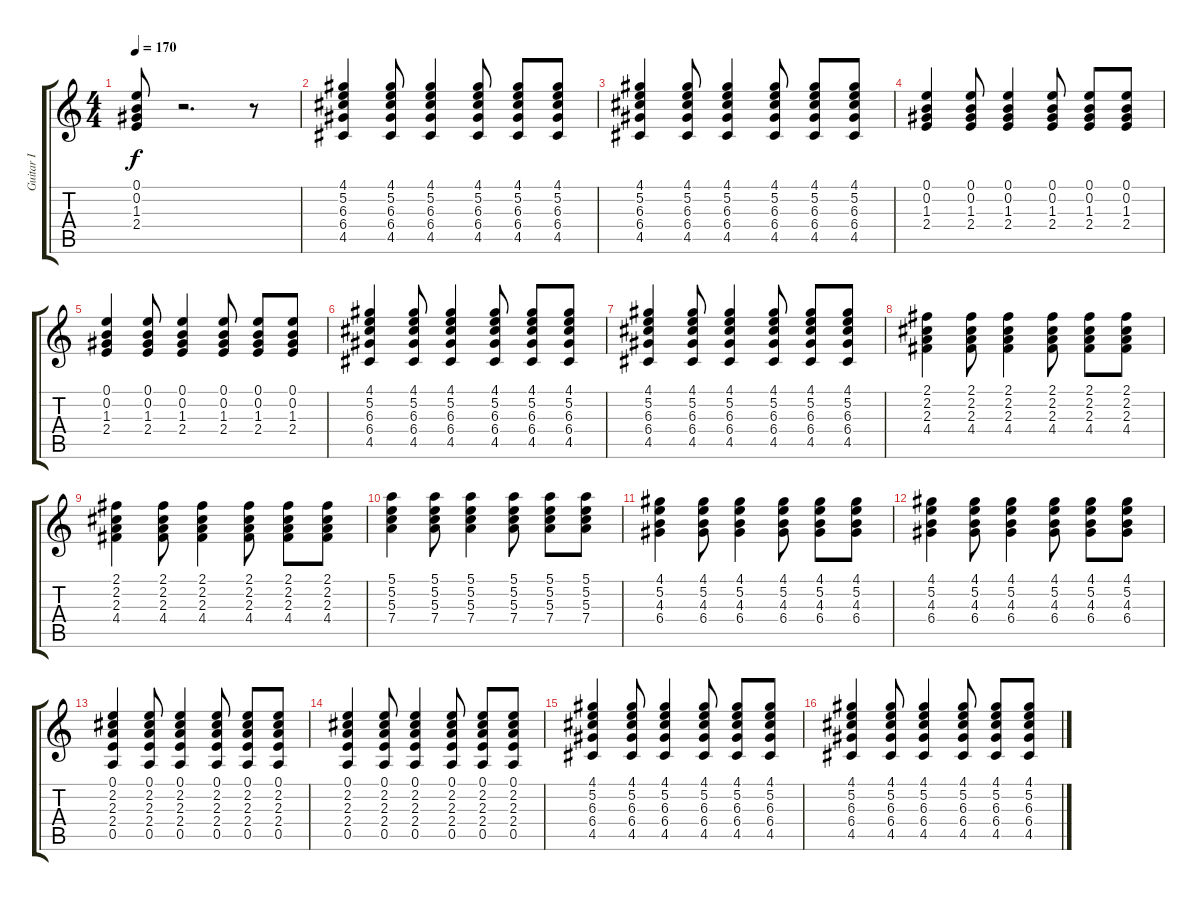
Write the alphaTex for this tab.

\track ("Guitar I" "Guitar I") {instrument acousticguitarsteel}
\staff {score tabs}
\tuning (E4 B3 G3 D3 A2 E2) {hide}
\ts (4 4)
\tempo 170
\clef g2
\ks c
(0.1 0.2 1.3 2.4).8{dy f} r.2{d} r.8 |
(4.1 5.2 6.3 6.4 4.5).4 (4.1 5.2 6.3 6.4 4.5).8 (4.1 5.2 6.3 6.4 4.5).4 (4.1 5.2 6.3 6.4 4.5).8 (4.1 5.2 6.3 6.4 4.5).8 (4.1 5.2 6.3 6.4 4.5).8 |
(4.1 5.2 6.3 6.4 4.5).4 (4.1 5.2 6.3 6.4 4.5).8 (4.1 5.2 6.3 6.4 4.5).4 (4.1 5.2 6.3 6.4 4.5).8 (4.1 5.2 6.3 6.4 4.5).8 (4.1 5.2 6.3 6.4 4.5).8 |
(0.1 0.2 1.3 2.4).4 (0.1 0.2 1.3 2.4).8 (0.1 0.2 1.3 2.4).4 (0.1 0.2 1.3 2.4).8 (0.1 0.2 1.3 2.4).8 (0.1 0.2 1.3 2.4).8 |
(0.1 0.2 1.3 2.4).4 (0.1 0.2 1.3 2.4).8 (0.1 0.2 1.3 2.4).4 (0.1 0.2 1.3 2.4).8 (0.1 0.2 1.3 2.4).8 (0.1 0.2 1.3 2.4).8 |
(4.1 5.2 6.3 6.4 4.5).4 (4.1 5.2 6.3 6.4 4.5).8 (4.1 5.2 6.3 6.4 4.5).4 (4.1 5.2 6.3 6.4 4.5).8 (4.1 5.2 6.3 6.4 4.5).8 (4.1 5.2 6.3 6.4 4.5).8 |
(4.1 5.2 6.3 6.4 4.5).4 (4.1 5.2 6.3 6.4 4.5).8 (4.1 5.2 6.3 6.4 4.5).4 (4.1 5.2 6.3 6.4 4.5).8 (4.1 5.2 6.3 6.4 4.5).8 (4.1 5.2 6.3 6.4 4.5).8 |
(2.1 2.2 2.3 4.4).4 (2.1 2.2 2.3 4.4).8 (2.1 2.2 2.3 4.4).4 (2.1 2.2 2.3 4.4).8 (2.1 2.2 2.3 4.4).8 (2.1 2.2 2.3 4.4).8 |
(2.1 2.2 2.3 4.4).4 (2.1 2.2 2.3 4.4).8 (2.1 2.2 2.3 4.4).4 (2.1 2.2 2.3 4.4).8 (2.1 2.2 2.3 4.4).8 (2.1 2.2 2.3 4.4).8 |
(5.1 5.2 5.3 7.4).4 (5.1 5.2 5.3 7.4).8 (5.1 5.2 5.3 7.4).4 (5.1 5.2 5.3 7.4).8 (5.1 5.2 5.3 7.4).8 (5.1 5.2 5.3 7.4).8 |
(4.1 5.2 4.3 6.4).4 (4.1 5.2 4.3 6.4).8 (4.1 5.2 4.3 6.4).4 (4.1 5.2 4.3 6.4).8 (4.1 5.2 4.3 6.4).8 (4.1 5.2 4.3 6.4).8 |
(4.1 5.2 4.3 6.4).4 (4.1 5.2 4.3 6.4).8 (4.1 5.2 4.3 6.4).4 (4.1 5.2 4.3 6.4).8 (4.1 5.2 4.3 6.4).8 (4.1 5.2 4.3 6.4).8 |
(0.1 2.2 2.3 2.4 0.5).4 (0.1 2.2 2.3 2.4 0.5).8 (0.1 2.2 2.3 2.4 0.5).4 (0.1 2.2 2.3 2.4 0.5).8 (0.1 2.2 2.3 2.4 0.5).8 (0.1 2.2 2.3 2.4 0.5).8 |
(0.1 2.2 2.3 2.4 0.5).4 (0.1 2.2 2.3 2.4 0.5).8 (0.1 2.2 2.3 2.4 0.5).4 (0.1 2.2 2.3 2.4 0.5).8 (0.1 2.2 2.3 2.4 0.5).8 (0.1 2.2 2.3 2.4 0.5).8 |
(4.1 5.2 6.3 6.4 4.5).4 (4.1 5.2 6.3 6.4 4.5).8 (4.1 5.2 6.3 6.4 4.5).4 (4.1 5.2 6.3 6.4 4.5).8 (4.1 5.2 6.3 6.4 4.5).8 (4.1 5.2 6.3 6.4 4.5).8 |
(4.1 5.2 6.3 6.4 4.5).4 (4.1 5.2 6.3 6.4 4.5).8 (4.1 5.2 6.3 6.4 4.5).4 (4.1 5.2 6.3 6.4 4.5).8 (4.1 5.2 6.3 6.4 4.5).8 (4.1 5.2 6.3 6.4 4.5).8
